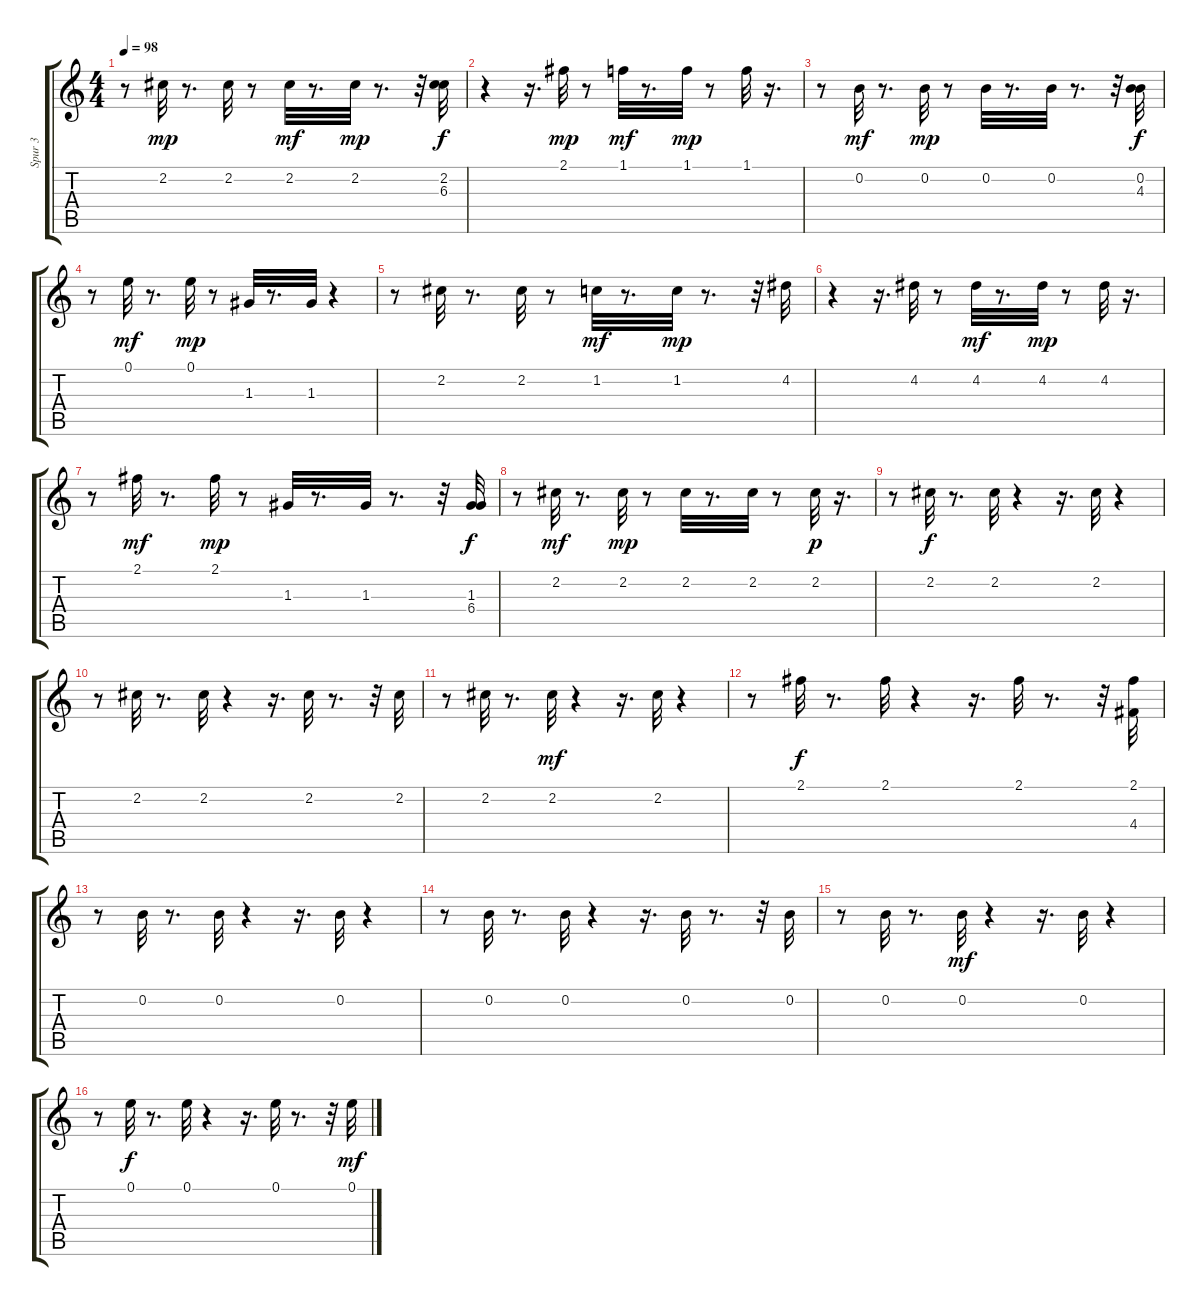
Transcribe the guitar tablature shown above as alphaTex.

\track ("Spur 3" "Spur 3") {instrument electricguitarmuted}
\staff {score tabs}
\tuning (E4 B3 G3 D3 A2 E2) {hide}
\ts (4 4)
\tempo 98
\clef g2
\ks c
r.8{dy mp} 2.2.32 r.8{d} 2.2.32 r.8 2.2.32{dy mf} r.8{d} 2.2.32{dy mp} r.8{d} r.32 (2.2 6.3).32{dy f} |
r.4 r.16{d} 2.1.32{dy mp} r.8 1.1.32{dy mf} r.8{d} 1.1.32{dy mp} r.8 1.1.32 r.16{d} |
r.8 0.2.32{dy mf} r.8{d} 0.2.32{dy mp} r.8 0.2.32 r.8{d} 0.2.32 r.8{d} r.32 (0.2 4.3).32{dy f} |
r.8 0.1.32{dy mf} r.8{d} 0.1.32{dy mp} r.8 1.3.32 r.8{d} 1.3.32 r.4 |
r.8 2.2.32 r.8{d} 2.2.32 r.8 1.2.32{dy mf} r.8{d} 1.2.32{dy mp} r.8{d} r.32 4.2.32 |
r.4 r.16{d} 4.2.32 r.8 4.2.32{dy mf} r.8{d} 4.2.32{dy mp} r.8 4.2.32 r.16{d} |
r.8 2.1.32{dy mf} r.8{d} 2.1.32{dy mp} r.8 1.3.32 r.8{d} 1.3.32 r.8{d} r.32 (1.3 6.4).32{dy f} |
r.8 2.2.32{dy mf} r.8{d} 2.2.32{dy mp} r.8 2.2.32 r.8{d} 2.2.32 r.8 2.2.32{dy p} r.16{d} |
r.8 2.2.32{dy f} r.8{d} 2.2.32 r.4 r.16{d} 2.2.32 r.4 |
r.8 2.2.32 r.8{d} 2.2.32 r.4 r.16{d} 2.2.32 r.8{d} r.32 2.2.32 |
r.8 2.2.32 r.8{d} 2.2.32{dy mf} r.4 r.16{d} 2.2.32 r.4 |
r.8 2.1.32{dy f} r.8{d} 2.1.32 r.4 r.16{d} 2.1.32 r.8{d} r.32 (2.1 4.4).32 |
r.8 0.2.32 r.8{d} 0.2.32 r.4 r.16{d} 0.2.32 r.4 |
r.8 0.2.32 r.8{d} 0.2.32 r.4 r.16{d} 0.2.32 r.8{d} r.32 0.2.32 |
r.8 0.2.32 r.8{d} 0.2.32{dy mf} r.4 r.16{d} 0.2.32 r.4 |
r.8 0.1.32{dy f} r.8{d} 0.1.32 r.4 r.16{d} 0.1.32 r.8{d} r.32 0.1.32{dy mf}
